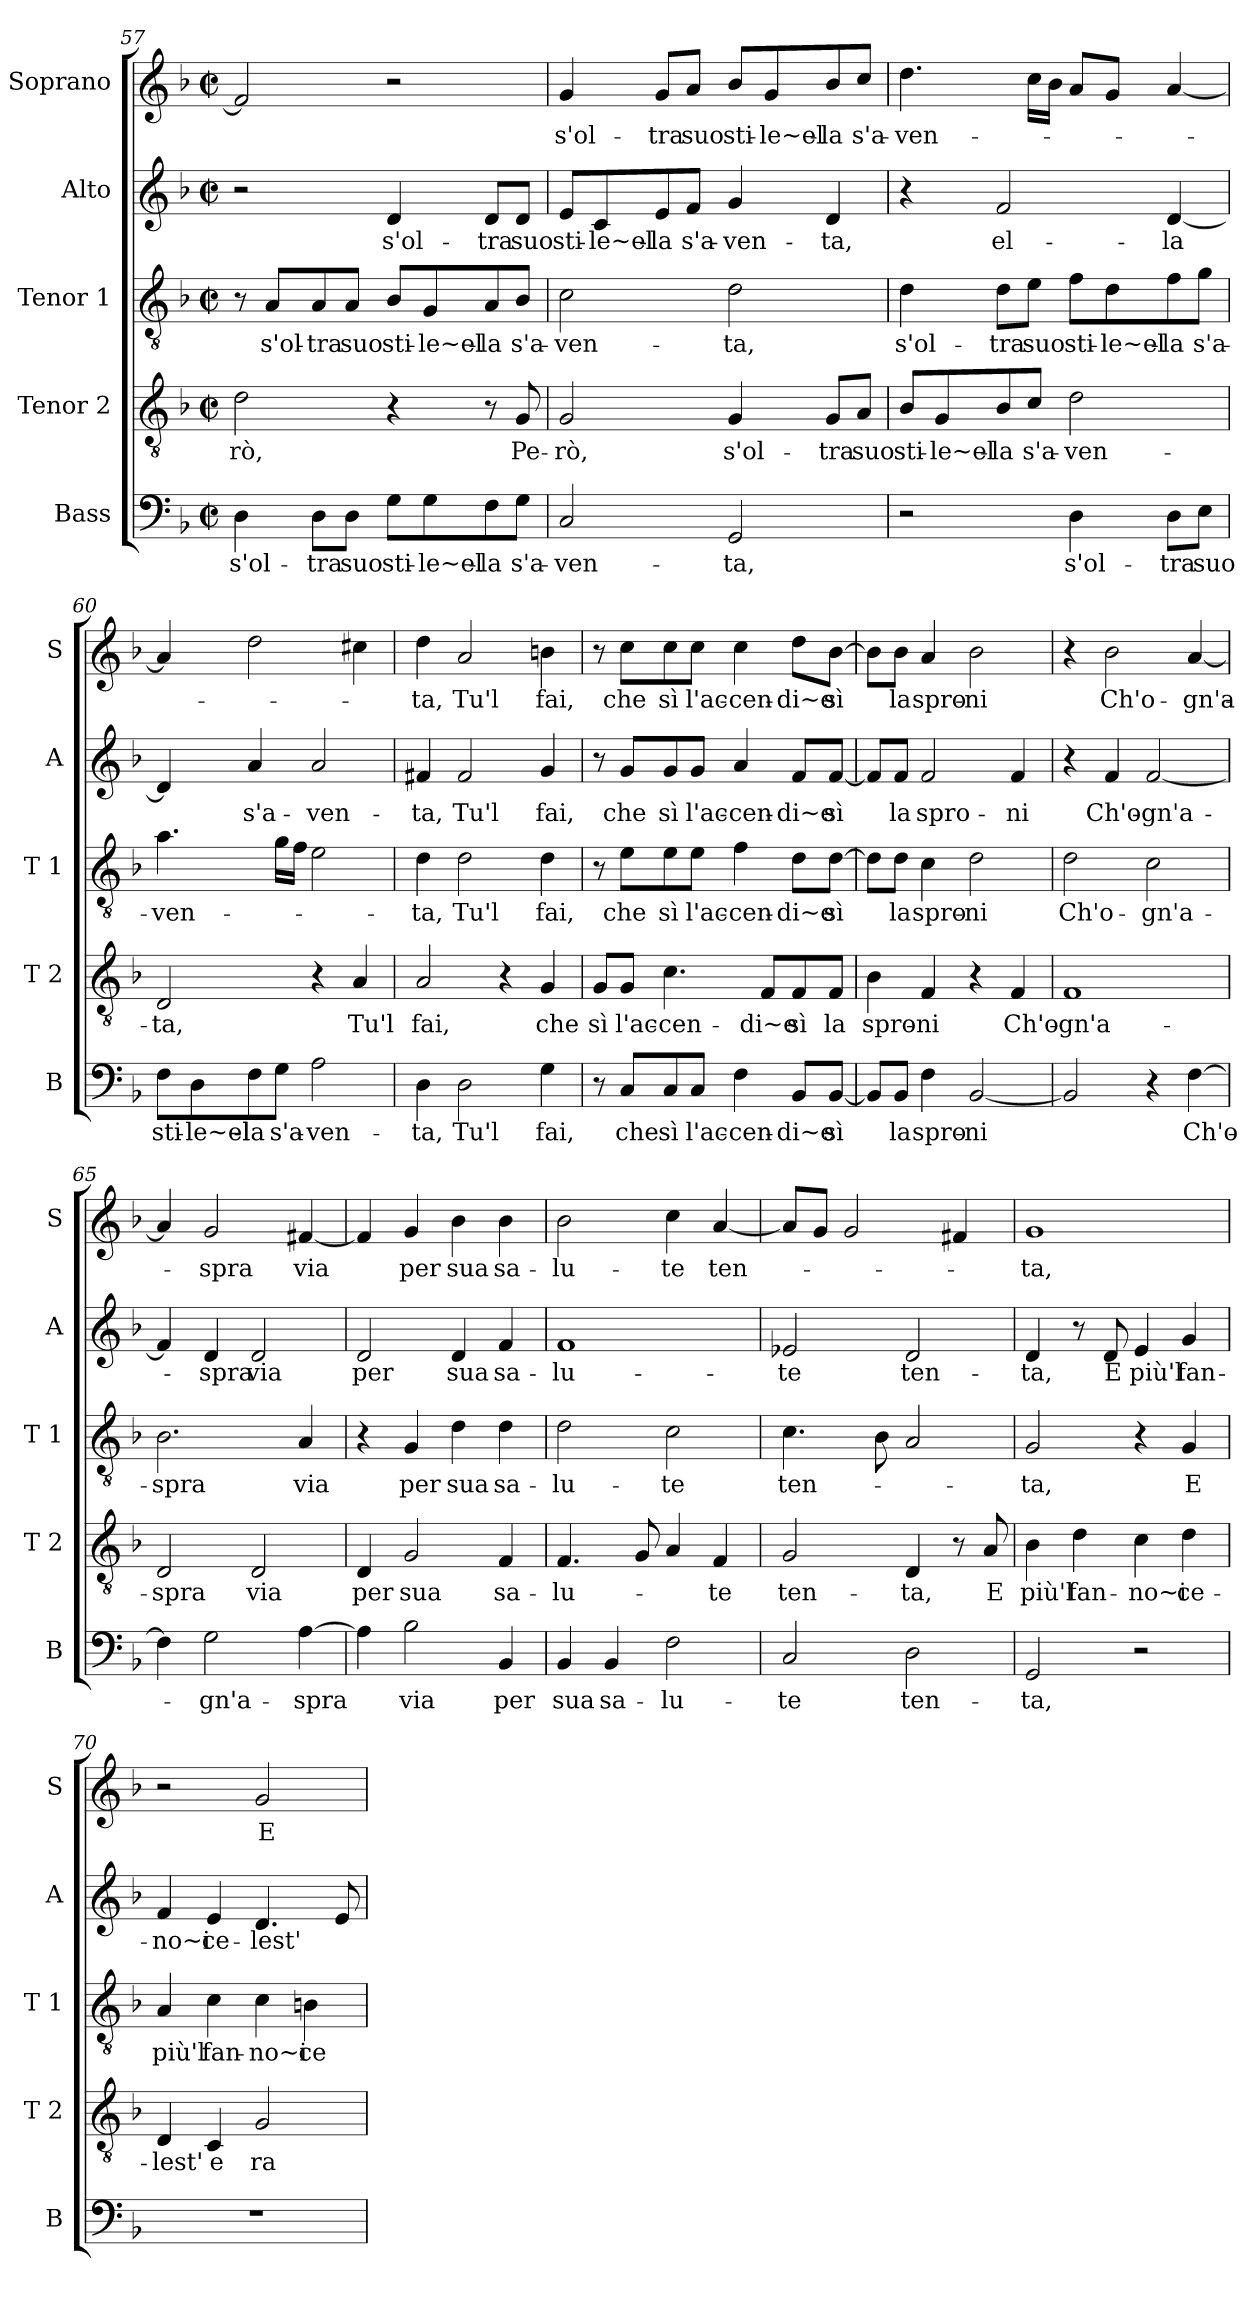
**kern	**text	**kern	**text	**kern	**text	**kern	**text	**kern	**text
*part5	*part5	*part4	*part4	*part3	*part3	*part2	*part2	*part1	*part1
*staff5	*staff5	*staff4	*staff4	*staff3	*staff3	*staff2	*staff2	*staff1	*staff1
*I"Bass	*	*I"Tenor 2	*	*I"Tenor 1	*	*I"Alto	*	*I"Soprano	*
*I'B	*	*I'T 2	*	*I'T 1	*	*I'A	*	*I'S	*
*clefF4	*	*clefGv2	*	*clefGv2	*	*clefG2	*	*clefG2	*
*k[b-]	*	*k[b-]	*	*k[b-]	*	*k[b-]	*	*k[b-]	*
*F:	*	*F:	*	*F:	*	*F:	*	*F:	*
*M2/2	*	*M2/2	*	*M2/2	*	*M2/2	*	*M2/2	*
*met(c|)	*	*met(c|)	*	*met(c|)	*	*met(c|)	*	*met(c|)	*
=57	=57	=57	=57	=57	=57	=57	=57	=57	=57
4D\	s'ol-	2d\	-rò,	8r	.	2r	.	2f#/]	.
.	.	.	.	8A/L	s'ol-	.	.	.	.
8D\L	-tra	.	.	8A/	-tra	.	.	.	.
8D\J	suo	.	.	8A/J	suo	.	.	.	.
8G\L	sti-	4r	.	8B-/L	sti-	4d/	s'ol-	2r	.
8G\	-le~el-	.	.	8G/	-le~el-	.	.	.	.
8F\	-la	8r	.	8A/	-la	8d/L	-tra	.	.
8G\J	s'a-	8G/	Pe-	8B-/J	s'a-	8d/J	suo	.	.
=58	=58	=58	=58	=58	=58	=58	=58	=58	=58
2C/	-ven-	2G/	-rò,	2c\	-ven-	8e/L	sti-	4g/	s'ol-
.	.	.	.	.	.	8c/	-le~el-	.	.
.	.	.	.	.	.	8e/	-la	8g/L	-tra
.	.	.	.	.	.	8f/J	s'a-	8a/J	suo
2GG/	-ta,	4G/	s'ol-	2d\	-ta,	4g/	-ven-	8b-/L	sti-
.	.	.	.	.	.	.	.	8g/	-le~el-
.	.	8G/L	-tra	.	.	4d/	-ta,	8b-/	-la
.	.	8A/J	suo	.	.	.	.	8cc/J	s'a-
!!LO:LB:g=z
=59	=59	=59	=59	=59	=59	=59	=59	=59	=59
2r	.	8B-/L	sti-	4d\	s'ol-	4r	.	4.dd\	-ven-
.	.	8G/	-le~el-	.	.	.	.	.	.
.	.	8B-/	-la	8d\L	-tra	2f/	el-	.	.
.	.	8c/J	s'a-	8e\J	suo	.	.	16cc\LL	.
.	.	.	.	.	.	.	.	16b-\JJ	.
4D\	s'ol-	2d\	-ven-	8f\L	sti-	.	.	8a/L	.
.	.	.	.	8d\	-le~el-	.	.	8g/J	.
8D\L	-tra	.	.	8f\	-la	[4d/	-la	[4a/	.
8E\J	suo	.	.	8g\J	s'a-	.	.	.	.
=60	=60	=60	=60	=60	=60	=60	=60	=60	=60
8F\L	sti-	2D/	-ta,	4.a\	-ven-	4d/]	.	4a/]	.
8D\	-le~el-	.	.	.	.	.	.	.	.
8F\	-la	.	.	.	.	4a/	s'a-	2dd\	.
8G\J	s'a-	.	.	16g\LL	.	.	.	.	.
.	.	.	.	16f\JJ	.	.	.	.	.
2A\	-ven-	4r	.	2e\	.	2a/	-ven-	.	.
.	.	4A/	Tu'l	.	.	.	.	4cc#X\	.
=61	=61	=61	=61	=61	=61	=61	=61	=61	=61
4D\	-ta,	2A/	fai,	4d\	-ta,	4f#X/	-ta,	4dd\	-ta,
2D\	Tu'l	.	.	2d\	Tu'l	2f#/	Tu'l	2a/	Tu'l
.	.	4r	.	.	.	.	.	.	.
4G\	fai,	4G/	che	4d\	fai,	4g/	fai,	4bn\	fai,
!!LO:PB:g=z
=62	=62	=62	=62	=62	=62	=62	=62	=62	=62
8r	.	8G/L	sì	8r	.	8r	.	8r	.
8C/L	che	8G/J	l'ac-	8e\L	che	8g/L	che	8cc\L	che
8C/	sì	4.c\	-cen-	8e\	sì	8g/	sì	8cc\	sì
8C/J	l'ac-	.	.	8e\J	l'ac-	8g/J	l'ac-	8cc\J	l'ac-
4F\	-cen-	.	.	4f\	-cen-	4a/	-cen-	4cc\	-cen-
.	.	8F/L	-di~e	.	.	.	.	.	.
8BB-/L	-di~e	8F/	sì	8d\L	-di~e	8f/L	-di~e	8dd\L	-di~e
[8BB-/J	sì	8F/J	la	[8d\J	sì	[8f/J	sì	[8b-\J	sì
=63	=63	=63	=63	=63	=63	=63	=63	=63	=63
8BB-/L]	.	4B-\	spro-	8d\L]	.	8f/L]	.	8b-\L]	.
8BB-/J	la	.	.	8d\J	la	8f/J	la	8b-\J	la
4F\	spro-	4F/	-ni	4c\	spro-	2f/	spro-	4a/	spro-
[2BB-/	-ni	4r	.	2d\	-ni	.	.	2b-\	-ni
.	.	4F/	Ch'o-	.	.	4f/	-ni	.	.
=64	=64	=64	=64	=64	=64	=64	=64	=64	=64
2BB-/]	.	1F	-gn'a-	2d\	Ch'o-	4r	.	4r	.
.	.	.	.	.	.	4f/	Ch'o-	2b-\	Ch'o-
4r	.	.	.	2c\	-gn'a-	[2f/	-gn'a-	.	.
[4F\	Ch'o-	.	.	.	.	.	.	[4a/	-gn'a-
=65	=65	=65	=65	=65	=65	=65	=65	=65	=65
4F\]	.	2D/	-spra	2.B-\	-spra	4f/]	.	4a/]	.
2G\	-gn'a-	.	.	.	.	4d/	-spra	2g/	-spra
.	.	2D/	via	.	.	2d/	via	.	.
[4A\	-spra	.	.	4A/	via	.	.	[4f#X/	via
!!LO:LB:g=z
=66	=66	=66	=66	=66	=66	=66	=66	=66	=66
4A\]	.	4D/	per	4r	.	2d/	per	4f#/]	.
2B-\	via	2G/	sua	4G/	per	.	.	4g/	per
.	.	.	.	4d\	sua	4d/	sua	4b-\	sua
4BB-/	per	4F/	sa-	4d\	sa-	4f/	sa-	4b-\	sa-
=67	=67	=67	=67	=67	=67	=67	=67	=67	=67
4BB-/	sua	4.F/	-lu-	2d\	-lu-	1f	-lu-	2b-\	-lu-
4BB-/	sa-	.	.	.	.	.	.	.	.
.	.	8G/	.	.	.	.	.	.	.
2F\	-lu-	4A/	.	2c\	-te	.	.	4cc\	-te
.	.	4F/	-te	.	.	.	.	[4a/	ten-
=68	=68	=68	=68	=68	=68	=68	=68	=68	=68
2C/	-te	2G/	ten-	4.c\	ten-	2e-X/	-te	8a/L]	.
.	.	.	.	.	.	.	.	8g/J	.
.	.	.	.	.	.	.	.	2g/	.
.	.	.	.	8B-\	.	.	.	.	.
2D\	ten-	4D/	-ta,	2A/	.	2d/	ten-	.	.
.	.	8r	.	.	.	.	.	4f#X/	.
.	.	8A/	E	.	.	.	.	.	.
=69	=69	=69	=69	=69	=69	=69	=69	=69	=69
2GG/	-ta,	4B-\	più'l	2G/	-ta,	4d/	-ta,	1g	-ta,
.	.	4d\	fan-	.	.	8r	.	.	.
.	.	.	.	.	.	8d/	E	.	.
2r	.	4c\	-no~i	4r	.	4e/	più'l	.	.
.	.	4d\	ce-	4G/	E	4g/	fan-	.	.
!!LO:PB:g=z
=70	=70	=70	=70	=70	=70	=70	=70	=70	=70
1r	.	4D/	-lest'	4A/	più'l	4f/	-no~i	2r	.
.	.	4C/	e	4c\	fan-	4e/	ce-	.	.
.	.	2G/	ra-	4c\	-no~i	4.d/	-lest'	2g/	E
.	.	.	.	4Bn\	ce-	.	.	.	.
.	.	.	.	.	.	8e/	.	.	.
=	=	=	=	=	=	=	=	=	=
*-	*-	*-	*-	*-	*-	*-	*-	*-	*-
